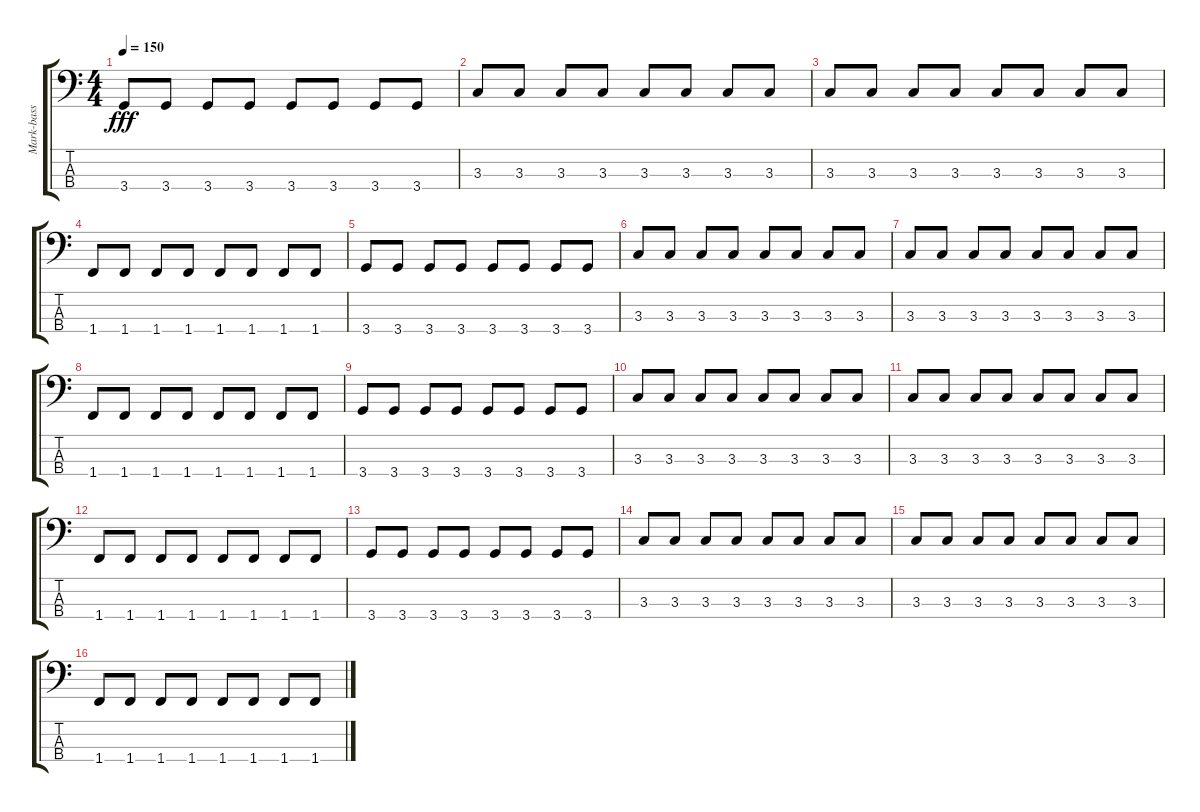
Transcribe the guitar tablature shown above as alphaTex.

\track ("Mark-bass" "Mark-bass") {instrument electricbassfinger}
\staff {score tabs}
\tuning (G2 D2 A1 E1) {hide}
\ts (4 4)
\tempo 150
\clef f4
\ks c
3.4.8{dy fff} 3.4.8 3.4.8 3.4.8 3.4.8 3.4.8 3.4.8 3.4.8 |
3.3.8 3.3.8 3.3.8 3.3.8 3.3.8 3.3.8 3.3.8 3.3.8 |
3.3.8 3.3.8 3.3.8 3.3.8 3.3.8 3.3.8 3.3.8 3.3.8 |
1.4.8 1.4.8 1.4.8 1.4.8 1.4.8 1.4.8 1.4.8 1.4.8 |
3.4.8 3.4.8 3.4.8 3.4.8 3.4.8 3.4.8 3.4.8 3.4.8 |
3.3.8 3.3.8 3.3.8 3.3.8 3.3.8 3.3.8 3.3.8 3.3.8 |
3.3.8 3.3.8 3.3.8 3.3.8 3.3.8 3.3.8 3.3.8 3.3.8 |
1.4.8 1.4.8 1.4.8 1.4.8 1.4.8 1.4.8 1.4.8 1.4.8 |
3.4.8 3.4.8 3.4.8 3.4.8 3.4.8 3.4.8 3.4.8 3.4.8 |
3.3.8 3.3.8 3.3.8 3.3.8 3.3.8 3.3.8 3.3.8 3.3.8 |
3.3.8 3.3.8 3.3.8 3.3.8 3.3.8 3.3.8 3.3.8 3.3.8 |
1.4.8 1.4.8 1.4.8 1.4.8 1.4.8 1.4.8 1.4.8 1.4.8 |
3.4.8 3.4.8 3.4.8 3.4.8 3.4.8 3.4.8 3.4.8 3.4.8 |
3.3.8 3.3.8 3.3.8 3.3.8 3.3.8 3.3.8 3.3.8 3.3.8 |
3.3.8 3.3.8 3.3.8 3.3.8 3.3.8 3.3.8 3.3.8 3.3.8 |
1.4.8 1.4.8 1.4.8 1.4.8 1.4.8 1.4.8 1.4.8 1.4.8
